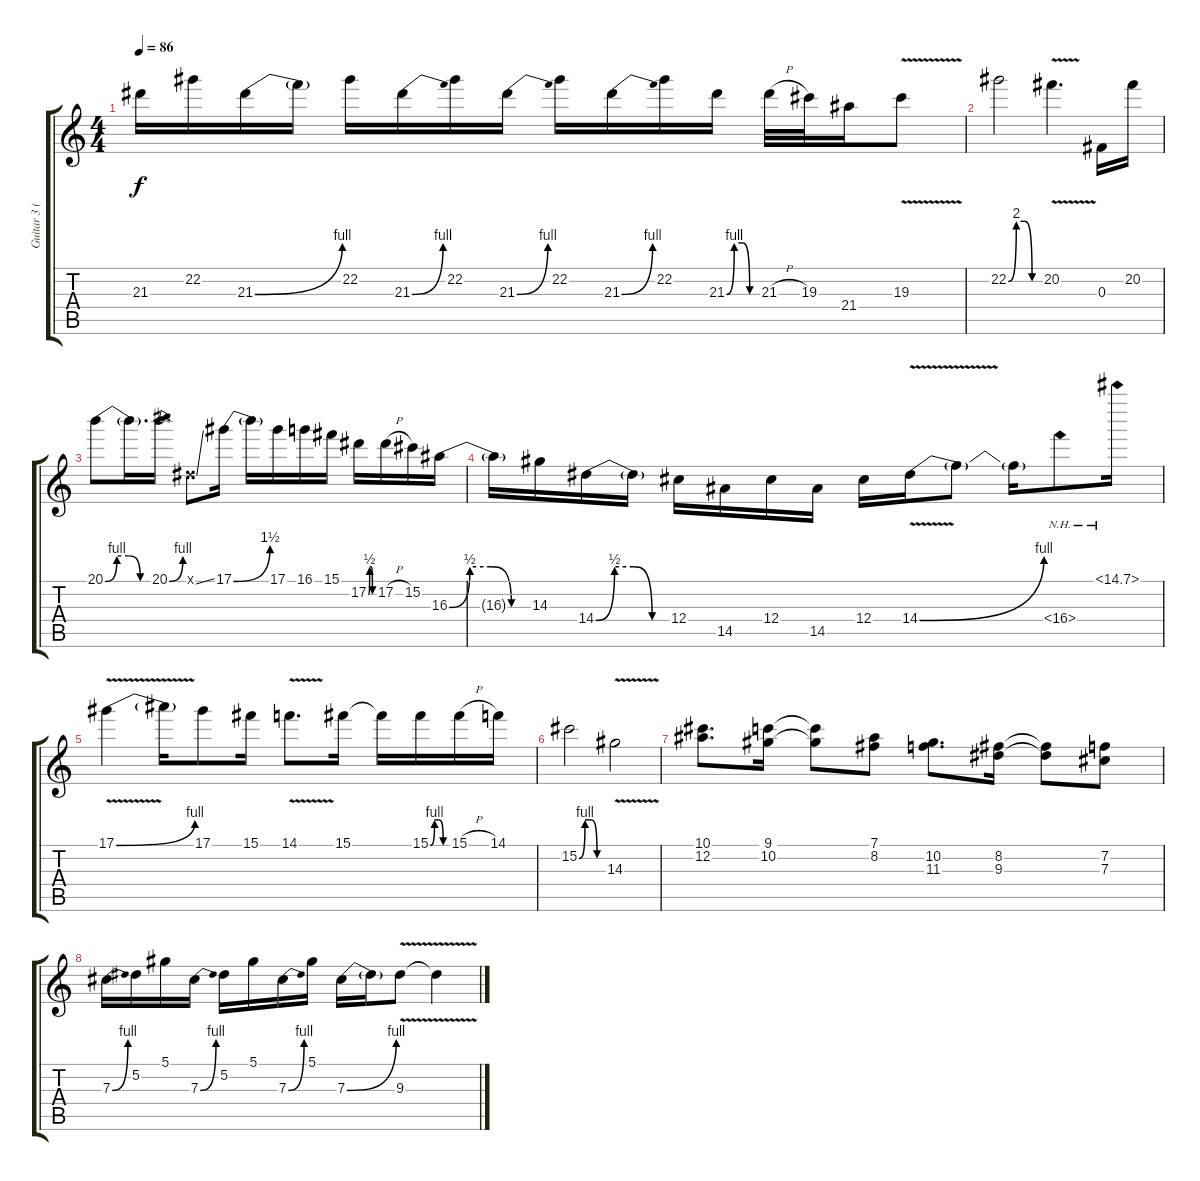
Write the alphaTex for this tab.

\track ("Guitar 3 (Solo)" "Guitar 3 (") {instrument distortionguitar}
\staff {score tabs}
\tuning (Eb4 Bb3 Gb3 Db3 Ab2 Db2) {hide}
\ts (4 4)
\tempo 86
\clef g2
\ks c
21.3{t}.16{dy f} 22.2.16 21.3{be (bend 0 0 60 4)}.16 21.3{t}.16 22.2.16 21.3{be (bend 0 0 60 4)}.16 22.2.16 21.3{be (bend 0 0 60 4)}.16 22.2.16 21.3{be (bend 0 0 60 4)}.16 22.2.16 21.3{be (custom 0 0 15 4 30 4 45 0 60 0)}.16 21.3{h}.32 19.3.32 21.4.16 19.3{v}.8 |
22.2{be (custom 0 0 15 8 30 8 45 0 60 0)}.2 20.2{v}.4{d} 0.3.16 20.2.16 |
20.1{be (custom 0 0 15 4 30 4 45 0 60 0)}.8 20.1{t}.16{d} 20.1{be (bend 0 0 60 4)}.16{d} 0.1{ss x}.8 17.1{be (bend 0 0 60 6)}.16 17.1{t}.16 17.1.16 16.1.16 15.1.16 17.2{be (custom 0 0 15 2 30 2 45 0 60 0)}.16 17.2{h}.16 15.2.16 16.3{be (custom 0 0 15 2 30 2 45 0 60 0)}.16 |
16.3{t}.16 14.3.16 14.4{be (custom 0 0 15 2 30 2 45 0 60 0)}.16 14.4{t}.16 12.4.16 14.5.16 12.4.16 14.5.16 12.4.16 14.4{be (bend 0 0 60 4) v}.16 14.4{t}.8 14.4{t}.16 16.4{nh}.8 14.1{nh}.16 |
17.1{be (bend 0 0 60 4) v}.4 17.1{t}.16 17.1.8 15.1.16 14.1{v}.8{d} 15.1.16 15.1{t}.16 15.1{be (custom 0 0 15 4 30 4 45 0 60 0)}.16 15.1{h}.16 14.1.16 |
15.2{be (custom 0 0 15 4 30 4 45 0 60 0)}.2 14.3{v}.2 |
(10.1 12.2).8{d} (9.1 10.2).16 (9.1{t} 10.2{t}).8 (7.1 8.2).8 (10.2 11.3).8{d} (8.2 9.3).16 (8.2{t} 9.3{t}).8 (7.2 7.3).8 |
7.3{be (bend 0 0 60 4)}.16 5.2.16 5.1.16 7.3{be (bend 0 0 60 4)}.16 5.2.16 5.1.16 7.3{be (bend 0 0 60 4)}.16 5.1.16 7.3{be (bend 0 0 60 4)}.16 7.3{t}.16 9.3{v}.8 9.3{t}.4
